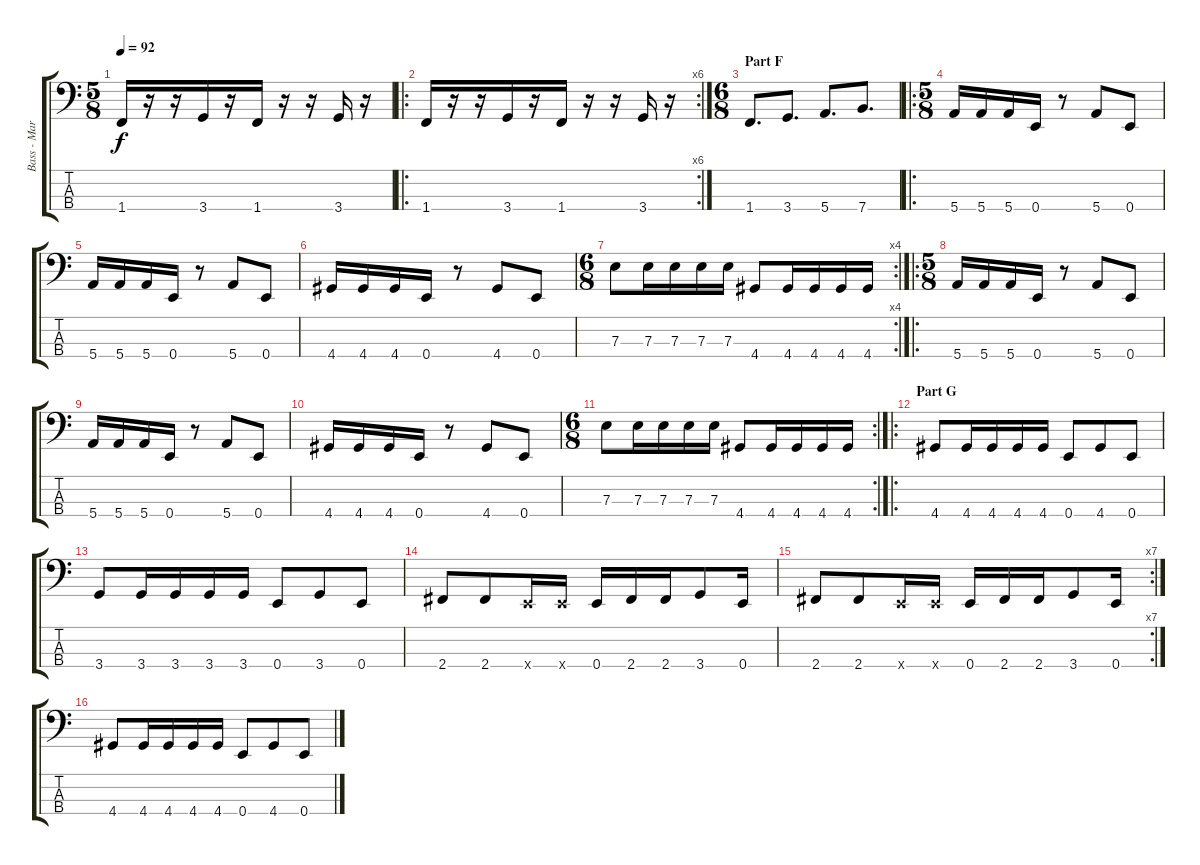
\track ("Bass - Martin Lopez" "Bass - Mar") {instrument electricbassfinger}
\staff {score tabs}
\tuning (G2 D2 A1 E1) {hide}
\ts (5 8)
\tempo 92
\clef f4
\ks c
1.4.16{dy f} r.16 r.16 3.4.16 r.16 1.4.16 r.16 r.16 3.4.16 r.16 |
\ro
\rc 6
1.4.16 r.16 r.16 3.4.16 r.16 1.4.16 r.16 r.16 3.4.16 r.16 |
\ts (6 8)
\section ("" "Part F")
1.4.8{d} 3.4.8{d} 5.4.8{d} 7.4.8{d} |
\ro
\ts (5 8)
5.4.16 5.4.16 5.4.16 0.4.16 r.8 5.4.8 0.4.8 |
5.4.16 5.4.16 5.4.16 0.4.16 r.8 5.4.8 0.4.8 |
4.4.16 4.4.16 4.4.16 0.4.16 r.8 4.4.8 0.4.8 |
\rc 4
\ts (6 8)
7.3.8 7.3.16 7.3.16 7.3.16 7.3.16 4.4.8 4.4.16 4.4.16 4.4.16 4.4.16 |
\ro
\ts (5 8)
5.4.16 5.4.16 5.4.16 0.4.16 r.8 5.4.8 0.4.8 |
5.4.16 5.4.16 5.4.16 0.4.16 r.8 5.4.8 0.4.8 |
4.4.16 4.4.16 4.4.16 0.4.16 r.8 4.4.8 0.4.8 |
\rc 2
\ts (6 8)
7.3.8 7.3.16 7.3.16 7.3.16 7.3.16 4.4.8 4.4.16 4.4.16 4.4.16 4.4.16 |
\ro
\section ("" "Part G")
4.4.8 4.4.16 4.4.16 4.4.16 4.4.16 0.4.8 4.4.8 0.4.8 |
3.4.8 3.4.16 3.4.16 3.4.16 3.4.16 0.4.8 3.4.8 0.4.8 |
2.4.8 2.4.8 0.4{x}.16 0.4{x}.16 0.4.16 2.4.16 2.4.16 3.4.8 0.4.16 |
\rc 7
2.4.8 2.4.8 0.4{x}.16 0.4{x}.16 0.4.16 2.4.16 2.4.16 3.4.8 0.4.16 |
4.4.8 4.4.16 4.4.16 4.4.16 4.4.16 0.4.8 4.4.8 0.4.8
